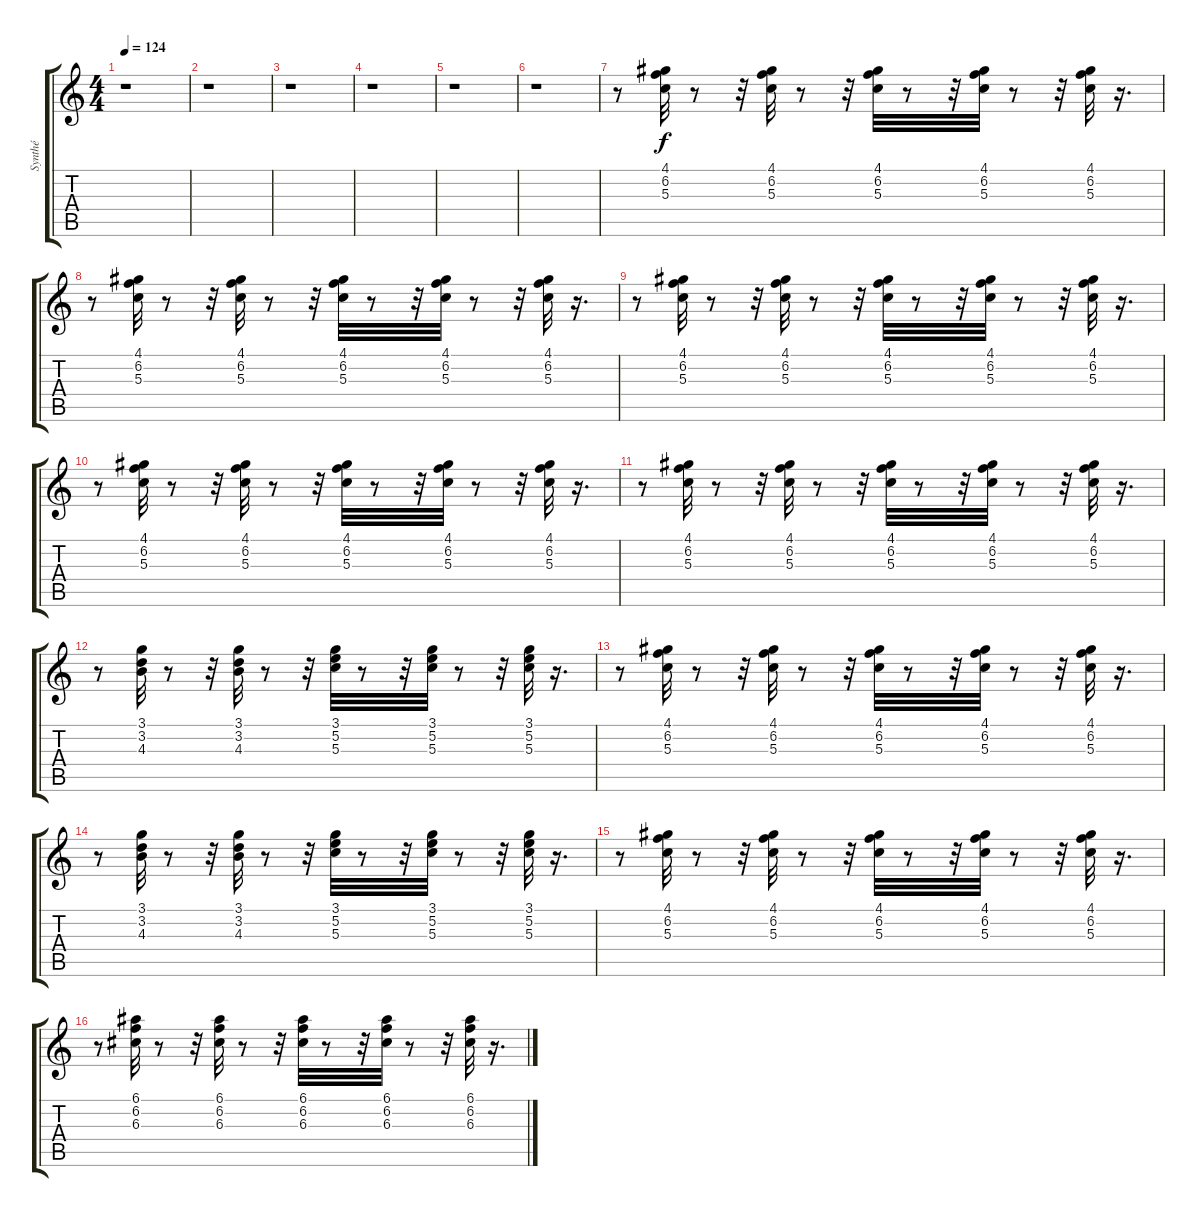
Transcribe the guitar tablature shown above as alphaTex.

\track ("Synthé" "Synthé") {instrument synthbass1}
\staff {score tabs}
\tuning (E4 B3 G3 D3 A2 E2) {hide}
\ts (4 4)
\tempo 124
\clef g2
\ks c
r.1{dy f instrument synthbass1} |
r.1 |
r.1 |
r.1 |
r.1 |
r.1 |
r.8 (4.1 6.2 5.3).32{balance 13} r.8 r.32 (4.1 6.2 5.3).32 r.8 r.32 (4.1 6.2 5.3).32 r.8 r.32 (4.1 6.2 5.3).32 r.8 r.32 (4.1 6.2 5.3).32 r.16{d} |
r.8 (4.1 6.2 5.3).32 r.8 r.32 (4.1 6.2 5.3).32 r.8 r.32 (4.1 6.2 5.3).32 r.8 r.32 (4.1 6.2 5.3).32 r.8 r.32 (4.1 6.2 5.3).32 r.16{d} |
r.8 (4.1 6.2 5.3).32 r.8 r.32 (4.1 6.2 5.3).32 r.8 r.32 (4.1 6.2 5.3).32 r.8 r.32 (4.1 6.2 5.3).32 r.8 r.32 (4.1 6.2 5.3).32 r.16{d} |
r.8 (4.1 6.2 5.3).32 r.8 r.32 (4.1 6.2 5.3).32 r.8 r.32 (4.1 6.2 5.3).32 r.8 r.32 (4.1 6.2 5.3).32 r.8 r.32 (4.1 6.2 5.3).32 r.16{d} |
r.8 (4.1 6.2 5.3).32 r.8 r.32 (4.1 6.2 5.3).32 r.8 r.32 (4.1 6.2 5.3).32 r.8 r.32 (4.1 6.2 5.3).32 r.8 r.32 (4.1 6.2 5.3).32 r.16{d} |
r.8 (3.1 3.2 4.3).32 r.8 r.32 (3.1 3.2 4.3).32 r.8 r.32 (3.1 5.2 5.3).32 r.8 r.32 (3.1 5.2 5.3).32 r.8 r.32 (3.1 5.2 5.3).32 r.16{d} |
r.8 (4.1 6.2 5.3).32 r.8 r.32 (4.1 6.2 5.3).32 r.8 r.32 (4.1 6.2 5.3).32 r.8 r.32 (4.1 6.2 5.3).32 r.8 r.32 (4.1 6.2 5.3).32 r.16{d} |
r.8 (3.1 3.2 4.3).32 r.8 r.32 (3.1 3.2 4.3).32 r.8 r.32 (3.1 5.2 5.3).32 r.8 r.32 (3.1 5.2 5.3).32 r.8 r.32 (3.1 5.2 5.3).32 r.16{d} |
r.8 (4.1 6.2 5.3).32 r.8 r.32 (4.1 6.2 5.3).32 r.8 r.32 (4.1 6.2 5.3).32 r.8 r.32 (4.1 6.2 5.3).32 r.8 r.32 (4.1 6.2 5.3).32 r.16{d} |
r.8 (6.1 6.2 6.3).32 r.8 r.32 (6.1 6.2 6.3).32 r.8 r.32 (6.1 6.2 6.3).32 r.8 r.32 (6.1 6.2 6.3).32 r.8 r.32 (6.1 6.2 6.3).32 r.16{d}
